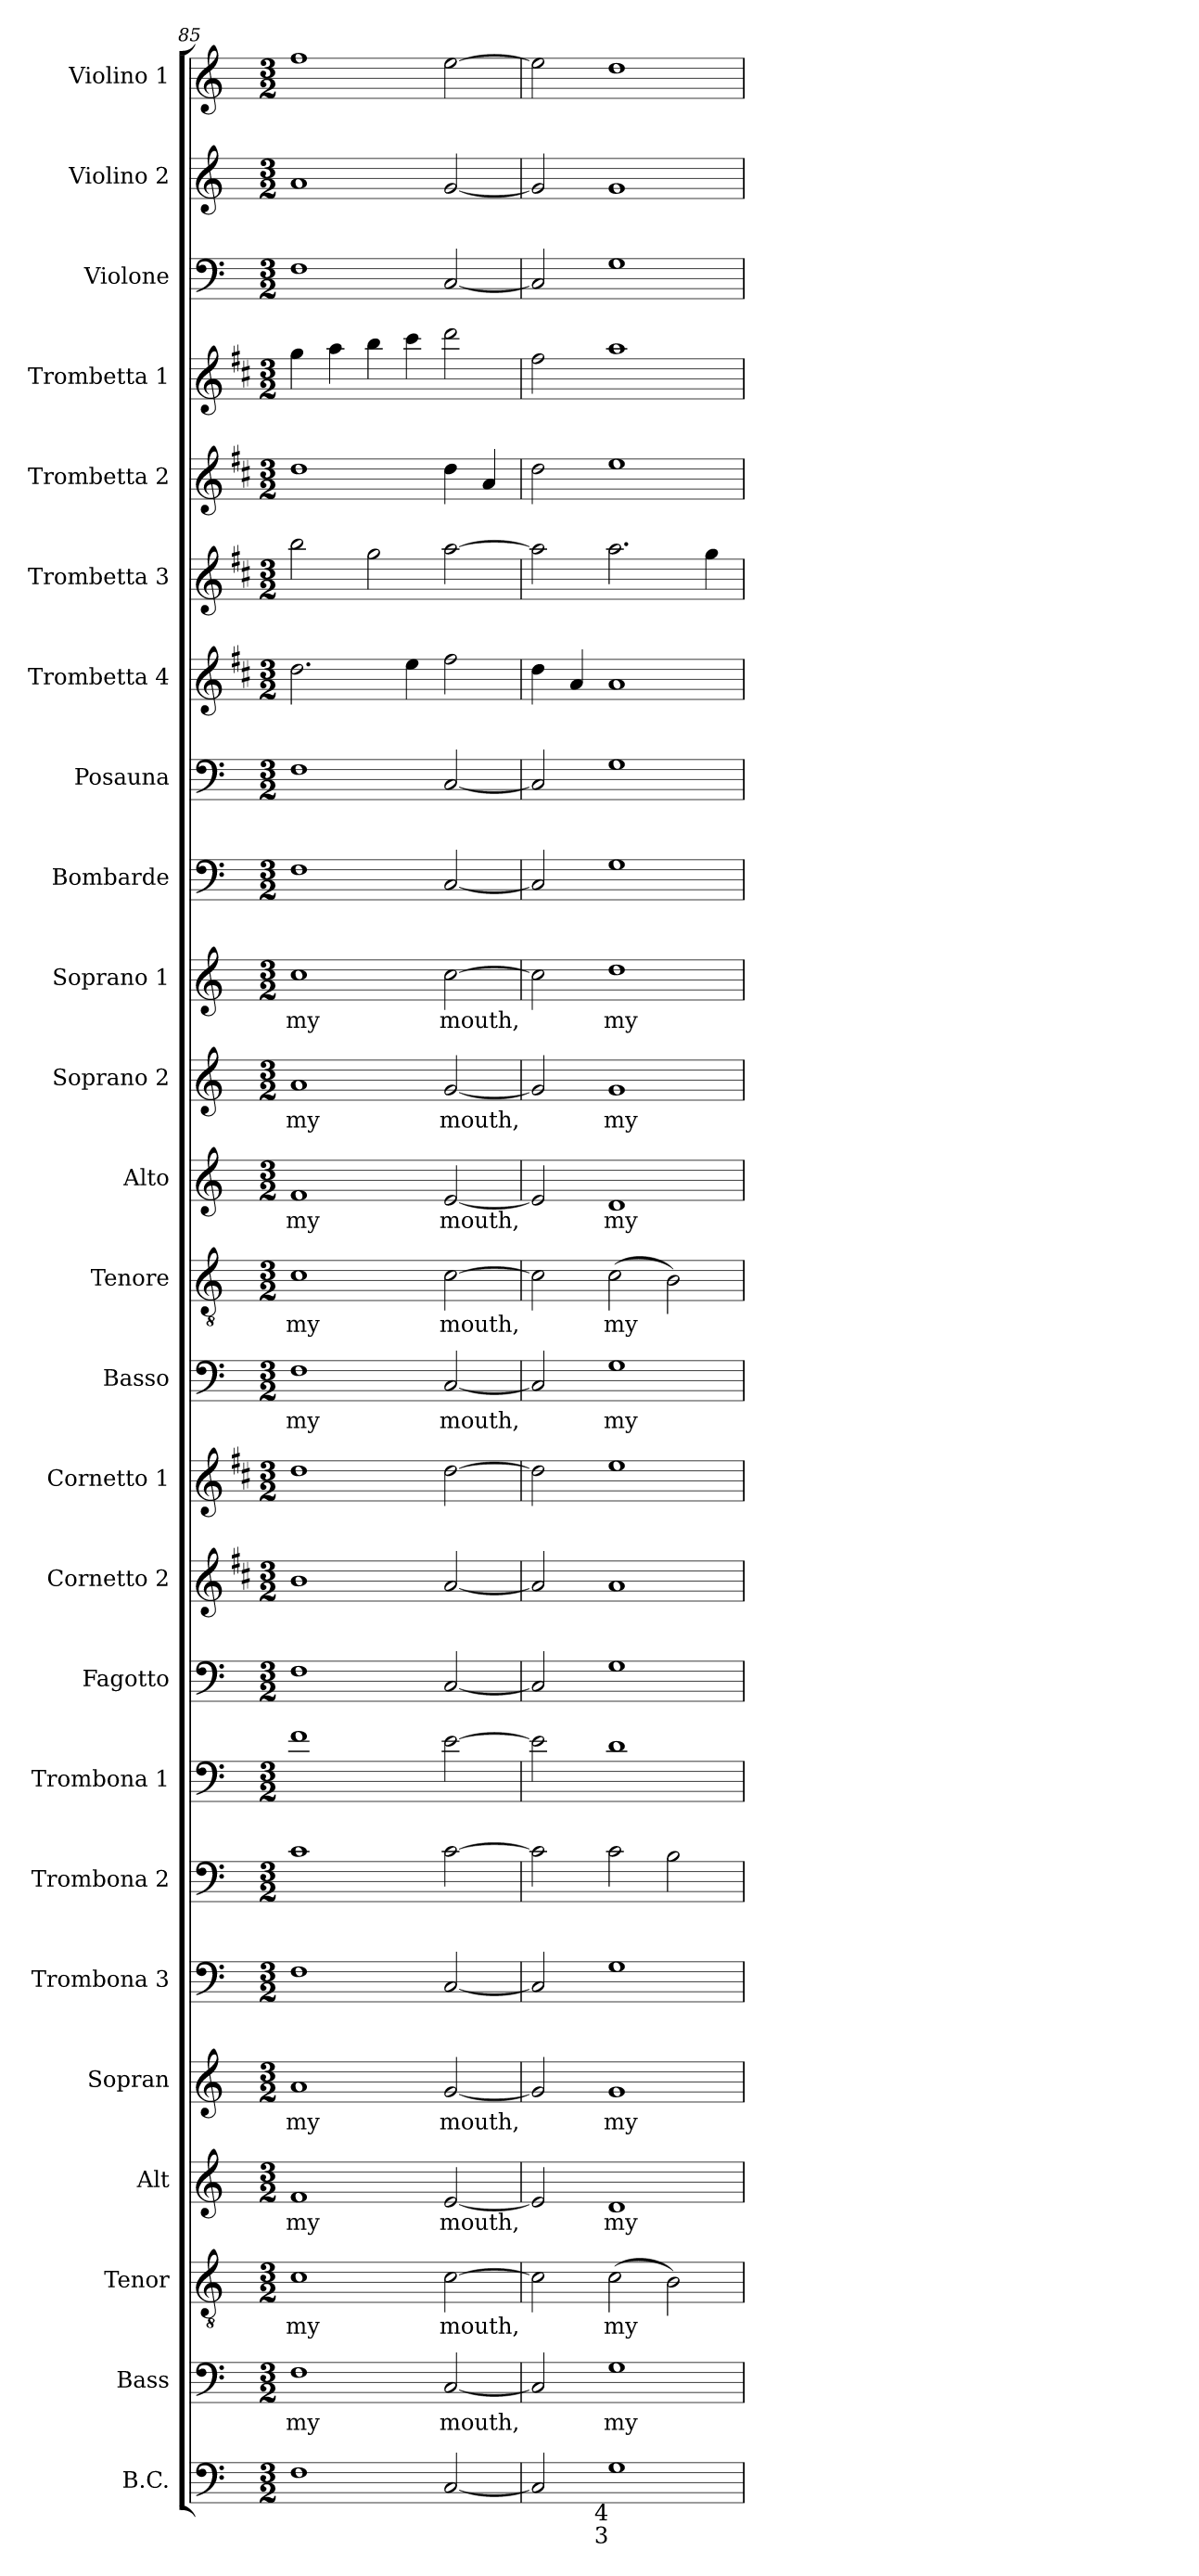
**kern	**kern	**text	**kern	**text	**kern	**text	**kern	**text	**kern	**kern	**kern	**kern	**kern	**kern	**kern	**text	**kern	**text	**kern	**text	**kern	**text	**kern	**text	**kern	**kern	**kern	**kern	**kern	**kern	**kern	**kern	**kern
*part25	*part24	*part24	*part23	*part23	*part22	*part22	*part21	*part21	*part20	*part19	*part18	*part17	*part16	*part15	*part14	*part14	*part13	*part13	*part12	*part12	*part11	*part11	*part10	*part10	*part9	*part8	*part7	*part6	*part5	*part4	*part3	*part2	*part1
*staff25	*staff24	*staff24	*staff23	*staff23	*staff22	*staff22	*staff21	*staff21	*staff20	*staff19	*staff18	*staff17	*staff16	*staff15	*staff14	*staff14	*staff13	*staff13	*staff12	*staff12	*staff11	*staff11	*staff10	*staff10	*staff9	*staff8	*staff7	*staff6	*staff5	*staff4	*staff3	*staff2	*staff1
*I"B.C.	*I"Bass	*	*I"Tenor	*	*I"Alt	*	*I"Sopran	*	*I"Trombona 3	*I"Trombona 2	*I"Trombona 1	*I"Fagotto	*I"Cornetto 2	*I"Cornetto 1	*I"Basso	*	*I"Tenore	*	*I"Alto	*	*I"Soprano 2	*	*I"Soprano 1	*	*I"Bombarde	*I"Posauna	*I"Trombetta 4	*I"Trombetta 3	*I"Trombetta 2	*I"Trombetta 1	*I"Violone	*I"Violino 2	*I"Violino 1
*I'B.C.	*I'B.	*	*I'T.	*	*I'A.	*	*I'S.	*	*I'Tbn. 2	*I'Tbn. 2	*I'Tbn. 1	*I'Fag.	*I'Cor. 2	*I'Cor. 1	*I'B.	*	*I'T.	*	*I'A.	*	*I'S.	*	*I'S.	*	*	*	*	*	*	*	*	*I'Vl. 2	*I'Vl. 1
*clefF4	*clefF4	*	*clefGv2	*	*clefG2	*	*clefG2	*	*clefF4	*clefF4	*clefF4	*clefF4	*clefG2	*clefG2	*clefF4	*	*clefGv2	*	*clefG2	*	*clefG2	*	*clefG2	*	*clefF4	*clefF4	*clefG2	*clefG2	*clefG2	*clefG2	*clefF4	*clefG2	*clefG2
*	*	*	*ITrd7c12	*	*	*	*	*	*	*	*	*	*ITrd1c2	*ITrd1c2	*	*	*ITrd7c12	*	*	*	*	*	*	*	*	*	*ITrd1c2	*ITrd1c2	*ITrd1c2	*ITrd1c2	*	*	*
*k[]	*k[]	*	*k[]	*	*k[]	*	*k[]	*	*k[]	*k[]	*k[]	*k[]	*k[]	*k[]	*k[]	*	*k[]	*	*k[]	*	*k[]	*	*k[]	*	*k[]	*k[]	*k[]	*k[]	*k[]	*k[]	*k[]	*k[]	*k[]
*C:	*C:	*	*C:	*	*C:	*	*C:	*	*C:	*C:	*C:	*C:	*C:	*C:	*C:	*	*C:	*	*C:	*	*C:	*	*C:	*	*C:	*C:	*C:	*C:	*C:	*C:	*C:	*C:	*C:
*M3/2	*M3/2	*	*M3/2	*	*M3/2	*	*M3/2	*	*M3/2	*M3/2	*M3/2	*M3/2	*M3/2	*M3/2	*M3/2	*	*M3/2	*	*M3/2	*	*M3/2	*	*M3/2	*	*M3/2	*M3/2	*M3/2	*M3/2	*M3/2	*M3/2	*M3/2	*M3/2	*M3/2
=85	=85	=85	=85	=85	=85	=85	=85	=85	=85	=85	=85	=85	=85	=85	=85	=85	=85	=85	=85	=85	=85	=85	=85	=85	=85	=85	=85	=85	=85	=85	=85	=85	=85
!	!	!LO:LY:b:color=#000000	!	!	!	!	!	!	!	!	!	!	!	!	!	!	!	!	!	!	!	!	!	!	!	!	!	!	!	!	!	!	!
!	!	!	!	!LO:LY:b:color=#000000	!	!	!	!	!	!	!	!	!	!	!	!	!	!	!	!	!	!	!	!	!	!	!	!	!	!	!	!	!
!	!	!	!	!	!	!LO:LY:b:color=#000000	!	!	!	!	!	!	!	!	!	!	!	!	!	!	!	!	!	!	!	!	!	!	!	!	!	!	!
!	!	!	!	!	!	!	!	!LO:LY:b:color=#000000	!	!	!	!	!	!	!	!	!	!	!	!	!	!	!	!	!	!	!	!	!	!	!	!	!
!	!	!	!	!	!	!	!	!	!	!	!	!	!	!	!	!LO:LY:b:color=#000000	!	!	!	!	!	!	!	!	!	!	!	!	!	!	!	!	!
!	!	!	!	!	!	!	!	!	!	!	!	!	!	!	!	!	!	!LO:LY:b:color=#000000	!	!	!	!	!	!	!	!	!	!	!	!	!	!	!
!	!	!	!	!	!	!	!	!	!	!	!	!	!	!	!	!	!	!	!	!LO:LY:b:color=#000000	!	!	!	!	!	!	!	!	!	!	!	!	!
!	!	!	!	!	!	!	!	!	!	!	!	!	!	!	!	!	!	!	!	!	!	!LO:LY:b:color=#000000	!	!	!	!	!	!	!	!	!	!	!
!	!	!	!	!	!	!	!	!	!	!	!	!	!	!	!	!	!	!	!	!	!	!	!	!LO:LY:b:color=#000000	!	!	!	!	!	!	!	!	!
1Fi	1Fi	my	1Ci	my	1fi	my	1ai	my	1Fi	1ci	1fi	1Fi	1ai	1cci	1Fi	my	1Ci	my	1fi	my	1ai	my	1cci	my	1Fi	1Fi	2.cci\	2aai\	1cci	4ffi\	1Fi	1ai	1ffi
.	.	.	.	.	.	.	.	.	.	.	.	.	.	.	.	.	.	.	.	.	.	.	.	.	.	.	.	.	.	4ggi\	.	.	.
.	.	.	.	.	.	.	.	.	.	.	.	.	.	.	.	.	.	.	.	.	.	.	.	.	.	.	.	2ffi\	.	4aai\	.	.	.
.	.	.	.	.	.	.	.	.	.	.	.	.	.	.	.	.	.	.	.	.	.	.	.	.	.	.	4ddi\	.	.	4bbi\	.	.	.
!	!	!LO:LY:b:color=#000000	!	!	!	!	!	!	!	!	!	!	!	!	!	!	!	!	!	!	!	!	!	!	!	!	!	!	!	!	!	!	!
!	!	!	!	!LO:LY:b:color=#000000	!	!	!	!	!	!	!	!	!	!	!	!	!	!	!	!	!	!	!	!	!	!	!	!	!	!	!	!	!
!	!	!	!	!	!	!LO:LY:b:color=#000000	!	!	!	!	!	!	!	!	!	!	!	!	!	!	!	!	!	!	!	!	!	!	!	!	!	!	!
!	!	!	!	!	!	!	!	!LO:LY:b:color=#000000	!	!	!	!	!	!	!	!	!	!	!	!	!	!	!	!	!	!	!	!	!	!	!	!	!
!	!	!	!	!	!	!	!	!	!	!	!	!	!	!	!	!LO:LY:b:color=#000000	!	!	!	!	!	!	!	!	!	!	!	!	!	!	!	!	!
!	!	!	!	!	!	!	!	!	!	!	!	!	!	!	!	!	!	!LO:LY:b:color=#000000	!	!	!	!	!	!	!	!	!	!	!	!	!	!	!
!	!	!	!	!	!	!	!	!	!	!	!	!	!	!	!	!	!	!	!	!LO:LY:b:color=#000000	!	!	!	!	!	!	!	!	!	!	!	!	!
!	!	!	!	!	!	!	!	!	!	!	!	!	!	!	!	!	!	!	!	!	!	!LO:LY:b:color=#000000	!	!	!	!	!	!	!	!	!	!	!
!	!	!	!	!	!	!	!	!	!	!	!	!	!	!	!	!	!	!	!	!	!	!	!	!LO:LY:b:color=#000000	!	!	!	!	!	!	!	!	!
[2Ci/	[2Ci/	mouth,	[2Ci\	mouth,	[2ei/	mouth,	[2gi/	mouth,	[2Ci/	[2ci\	[2ei\	[2Ci/	[2gi/	[2cci\	[2Ci/	mouth,	[2Ci\	mouth,	[2ei/	mouth,	[2gi/	mouth,	[2cci\	mouth,	[2Ci/	[2Ci/	2eei\	[2ggi\	4cci\	2ccci\	[2Ci/	[2gi/	[2eei\
.	.	.	.	.	.	.	.	.	.	.	.	.	.	.	.	.	.	.	.	.	.	.	.	.	.	.	.	.	4gi/	.	.	.	.
=86	=86	=86	=86	=86	=86	=86	=86	=86	=86	=86	=86	=86	=86	=86	=86	=86	=86	=86	=86	=86	=86	=86	=86	=86	=86	=86	=86	=86	=86	=86	=86	=86	=86
2Ci/]	2Ci/]	.	2Ci\]	.	2ei/]	.	2gi/]	.	2Ci/]	2ci\]	2ei\]	2Ci/]	2gi/]	2cci\]	2Ci/]	.	2Ci\]	.	2ei/]	.	2gi/]	.	2cci\]	.	2Ci/]	2Ci/]	4cci\	2ggi\]	2cci\	2eei\	2Ci/]	2gi/]	2eei\]
.	.	.	.	.	.	.	.	.	.	.	.	.	.	.	.	.	.	.	.	.	.	.	.	.	.	.	4gi/	.	.	.	.	.	.
!	!	!LO:LY:b:color=#000000	!	!	!	!	!	!	!	!	!	!	!	!	!	!	!	!	!	!	!	!	!	!	!	!	!	!	!	!	!	!	!
!	!	!	!	!LO:LY:b:color=#000000	!	!	!	!	!	!	!	!	!	!	!	!	!	!	!	!	!	!	!	!	!	!	!	!	!	!	!	!	!
!	!	!	!	!	!	!LO:LY:b:color=#000000	!	!	!	!	!	!	!	!	!	!	!	!	!	!	!	!	!	!	!	!	!	!	!	!	!	!	!
!	!	!	!	!	!	!	!	!LO:LY:b:color=#000000	!	!	!	!	!	!	!	!	!	!	!	!	!	!	!	!	!	!	!	!	!	!	!	!	!
!	!	!	!	!	!	!	!	!	!	!	!	!	!	!	!	!LO:LY:b:color=#000000	!	!	!	!	!	!	!	!	!	!	!	!	!	!	!	!	!
!	!	!	!	!	!	!	!	!	!	!	!	!	!	!	!	!	!	!LO:LY:b:color=#000000	!	!	!	!	!	!	!	!	!	!	!	!	!	!	!
!	!	!	!	!	!	!	!	!	!	!	!	!	!	!	!	!	!	!	!	!LO:LY:b:color=#000000	!	!	!	!	!	!	!	!	!	!	!	!	!
!	!	!	!	!	!	!	!	!	!	!	!	!	!	!	!	!	!	!	!	!	!	!LO:LY:b:color=#000000	!	!	!	!	!	!	!	!	!	!	!
!LO:TX:b:rj:t=4	!	!	!	!	!	!	!	!	!	!	!	!	!	!	!	!	!	!	!	!	!	!	!	!	!	!	!	!	!	!	!	!	!
!LO:TX:b:rj:t=3	!	!	!	!	!	!	!	!	!	!	!	!	!	!	!	!	!	!	!	!	!	!	!	!	!	!	!	!	!	!	!	!	!
!	!	!	!	!	!	!	!	!	!	!	!	!	!	!	!	!	!	!	!	!	!	!	!	!LO:LY:b:color=#000000	!	!	!	!	!	!	!	!	!
1Gi	1Gi	my	(2Ci\	my	1di	my	1gi	my	1Gi	2ci\	1di	1Gi	1gi	1ddi	1Gi	my	(2Ci\	my	1di	my	1gi	my	1ddi	my	1Gi	1Gi	1gi	2.ggi\	1ddi	1ggi	1Gi	1gi	1ddi
.	.	.	2BBi\)	.	.	.	.	.	.	2Bi\	.	.	.	.	.	.	2BBi\)	.	.	.	.	.	.	.	.	.	.	.	.	.	.	.	.
.	.	.	.	.	.	.	.	.	.	.	.	.	.	.	.	.	.	.	.	.	.	.	.	.	.	.	.	4ffi\	.	.	.	.	.
=	=	=	=	=	=	=	=	=	=	=	=	=	=	=	=	=	=	=	=	=	=	=	=	=	=	=	=	=	=	=	=	=	=
*-	*-	*-	*-	*-	*-	*-	*-	*-	*-	*-	*-	*-	*-	*-	*-	*-	*-	*-	*-	*-	*-	*-	*-	*-	*-	*-	*-	*-	*-	*-	*-	*-	*-
